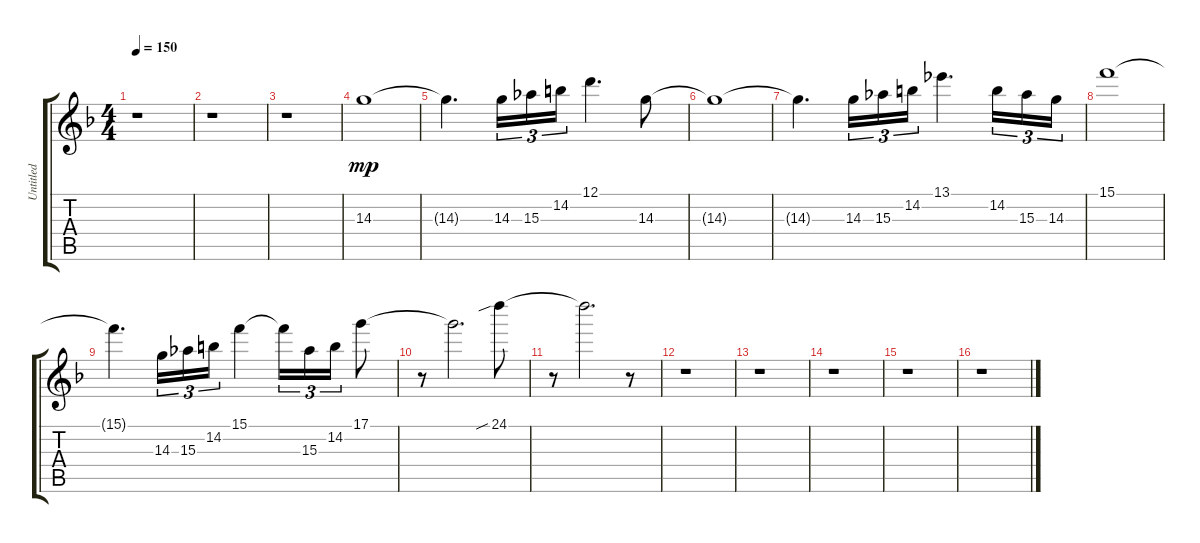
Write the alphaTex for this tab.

\track ("Untitled" "Untitled") {instrument distortionguitar}
\staff {score tabs}
\tuning (D4 A3 F3 C3 G2 D2) {hide}
\ts (4 4)
\tempo 150
\clef g2
\ks f
r.1{dy f} |
r.1 |
r.1 |
14.3.1{dy mp} |
14.3{t}.4{d} 14.3.16{tu (3 2)} 15.3.16{tu (3 2)} 14.2.16{tu (3 2)} 12.1.4{d} 14.3.8 |
14.3{t}.1 |
14.3{t}.4{d} 14.3.16{tu (3 2)} 15.3.16{tu (3 2)} 14.2.16{tu (3 2)} 13.1.4{d} 14.2.16{tu (3 2)} 15.3.16{tu (3 2)} 14.3.16{tu (3 2)} |
15.1.1 |
15.1{t}.4{d} 14.3.16{tu (3 2)} 15.3.16{tu (3 2)} 14.2.16{tu (3 2)} 15.1.4 15.1{t}.16{tu (3 2)} 15.3.16{tu (3 2)} 14.2.16{tu (3 2)} 17.1.8 |
r.8 17.1{t}.2{d} 24.1{sib}.8 |
r.8 24.1{t}.2{d} r.8 |
r.1 |
r.1 |
r.1 |
r.1 |
r.1
